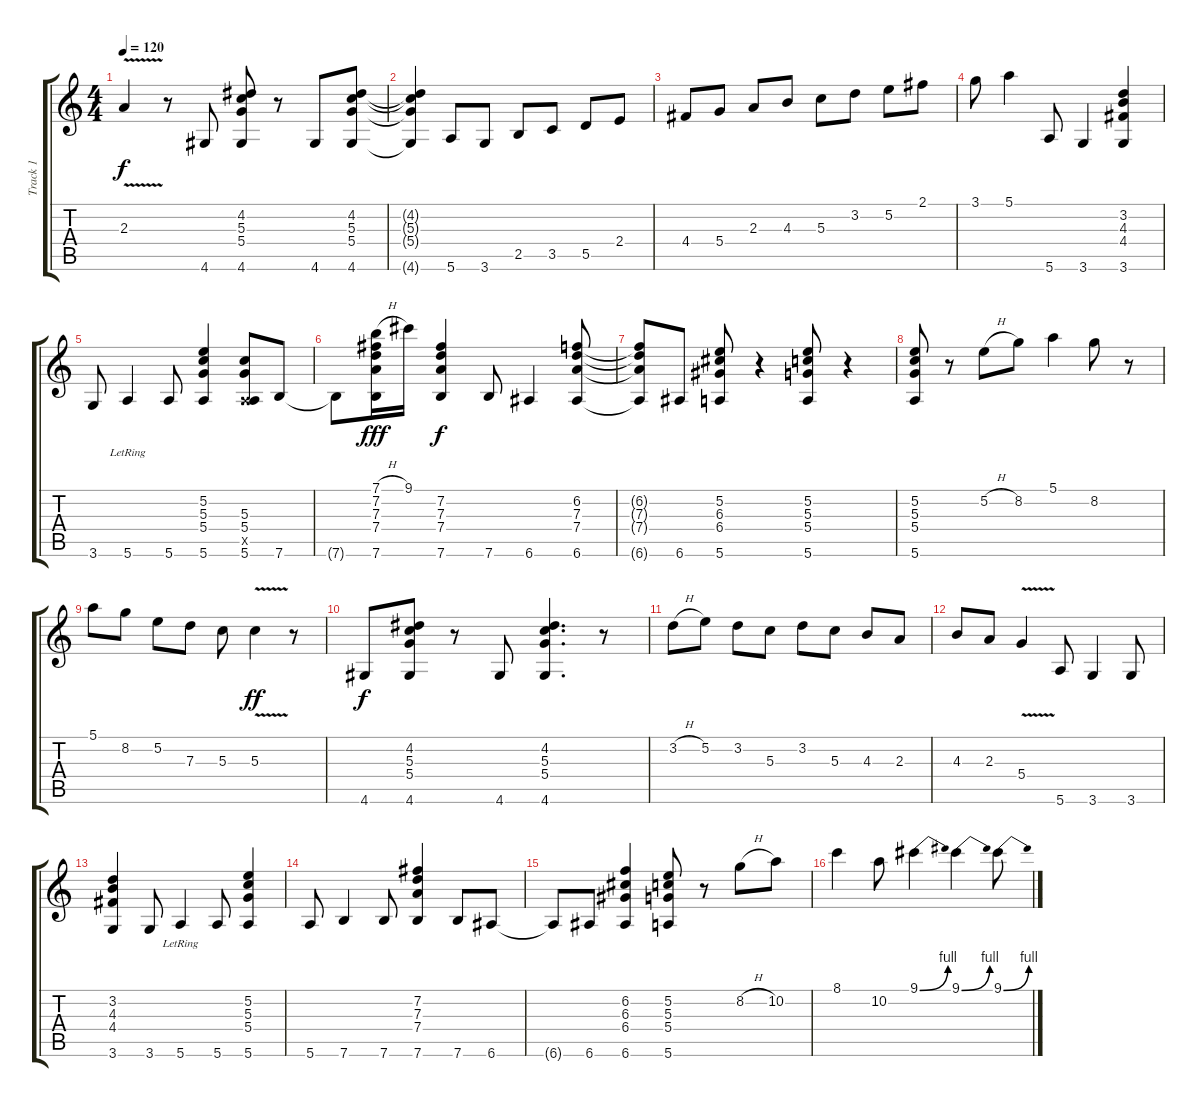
\track ("Track 1" "Track 1") {instrument acousticguitarsteel}
\staff {score tabs}
\tuning (E4 B3 G3 D3 A2 E2) {hide}
\ts (4 4)
\tempo 120
\clef g2
\ks c
2.3{v}.4{dy f} r.8 4.6.8 (4.2 5.3 5.4 4.6).8 r.8 4.6.8 (4.2 5.3 5.4 4.6).8 |
(4.2{t} 5.3{t} 5.4{t} 4.6{t}).4 5.6.8 3.6.8 2.5.8 3.5.8 5.5.8 2.4.8 |
4.4.8 5.4.8 2.3.8 4.3.8 5.3.8 3.2.8 5.2.8 2.1.8 |
3.1.8 5.1.4 5.6.8 3.6.4 (3.2 4.3 4.4 3.6).4 |
3.6.8 5.6{lr}.4 5.6.8 (5.2 5.3 5.4 5.6).4 (5.3 5.4 0.5{x} 5.6).8 7.6.8 |
7.6{t}.8 (7.1{h} 7.2 7.3 7.4 7.6).16{dy fff} 9.1.16 (7.2 7.3 7.4 7.6).4{dy f} 7.6.8 6.6.4 (6.2 7.3 7.4 6.6).8 |
(6.2{t} 7.3{t} 7.4{t} 6.6{t}).8 6.6.8 (5.2 6.3 6.4 5.6).8 r.4 (5.2 5.3 5.4 5.6).8 r.4 |
(5.2 5.3 5.4 5.6).8 r.8 5.2{h}.8 8.2.8 5.1.4 8.2.8 r.8 |
5.1.8 8.2.8 5.2.8 7.3.8 5.3.8 5.3{v}.4{dy ff} r.8 |
4.6.8{dy f} (4.2 5.3 5.4 4.6).8 r.8 4.6.8 (4.2 5.3 5.4 4.6).4{d} r.8 |
3.2{h}.8 5.2.8 3.2.8 5.3.8 3.2.8 5.3.8 4.3.8 2.3.8 |
4.3.8 2.3.8 5.4{v}.4 5.6.8 3.6.4 3.6.8 |
(3.2 4.3 4.4 3.6).4 3.6.8 5.6{lr}.4 5.6.8 (5.2 5.3 5.4 5.6).4 |
5.6.8 7.6.4 7.6.8 (7.2 7.3 7.4 7.6).4 7.6.8 6.6.8 |
6.6{t}.8 6.6.8 (6.2 6.3 6.4 6.6).4 (5.2 5.3 5.4 5.6).8 r.8 8.2{h}.8 10.2.8 |
8.1.4 10.2.8 9.1{be (bend 0 0 60 4)}.4 9.1{be (bend 0 0 60 4)}.4 9.1{be (bend 0 0 60 4)}.8
